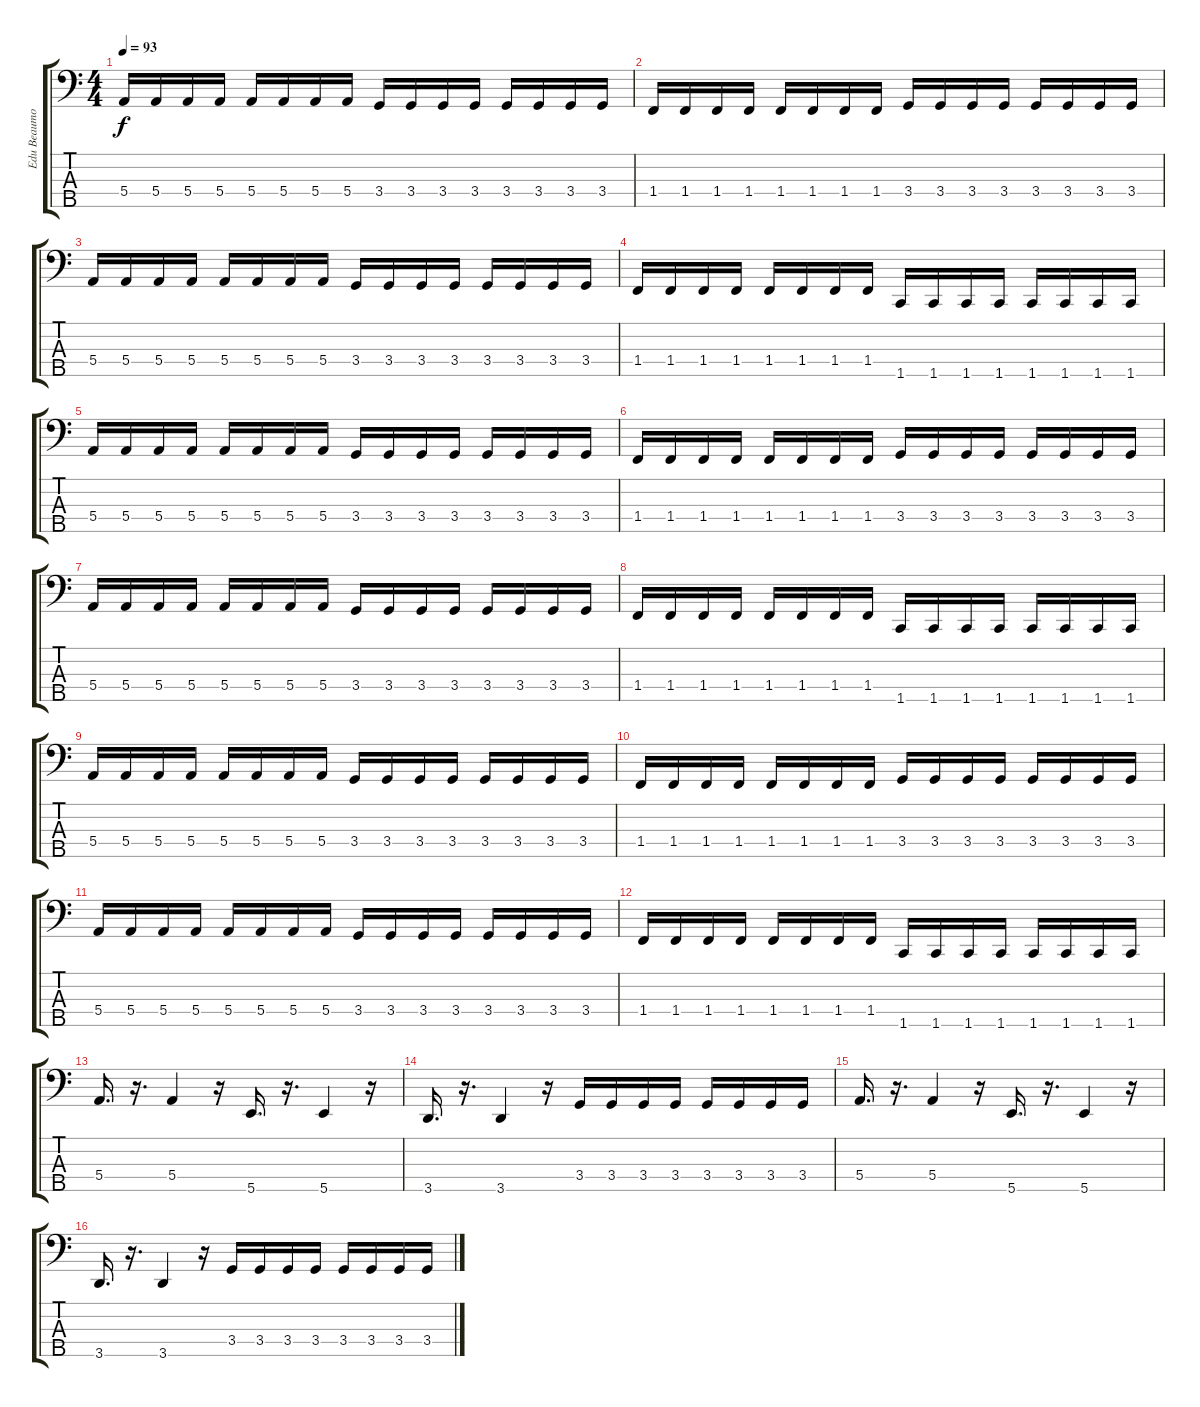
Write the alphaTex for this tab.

\track ("Edu Beaumont \"El Piñas\"" "Edu Beaumo") {instrument electricbassfinger}
\staff {score tabs}
\tuning (G2 D2 A1 E1 B0) {hide}
\ts (4 4)
\tempo 93
\clef f4
\ks c
5.4.16{dy f} 5.4.16 5.4.16 5.4.16 5.4.16 5.4.16 5.4.16 5.4.16 3.4.16 3.4.16 3.4.16 3.4.16 3.4.16 3.4.16 3.4.16 3.4.16 |
1.4.16 1.4.16 1.4.16 1.4.16 1.4.16 1.4.16 1.4.16 1.4.16 3.4.16 3.4.16 3.4.16 3.4.16 3.4.16 3.4.16 3.4.16 3.4.16 |
5.4.16 5.4.16 5.4.16 5.4.16 5.4.16 5.4.16 5.4.16 5.4.16 3.4.16 3.4.16 3.4.16 3.4.16 3.4.16 3.4.16 3.4.16 3.4.16 |
1.4.16 1.4.16 1.4.16 1.4.16 1.4.16 1.4.16 1.4.16 1.4.16 1.5.16 1.5.16 1.5.16 1.5.16 1.5.16 1.5.16 1.5.16 1.5.16 |
5.4.16 5.4.16 5.4.16 5.4.16 5.4.16 5.4.16 5.4.16 5.4.16 3.4.16 3.4.16 3.4.16 3.4.16 3.4.16 3.4.16 3.4.16 3.4.16 |
1.4.16 1.4.16 1.4.16 1.4.16 1.4.16 1.4.16 1.4.16 1.4.16 3.4.16 3.4.16 3.4.16 3.4.16 3.4.16 3.4.16 3.4.16 3.4.16 |
5.4.16 5.4.16 5.4.16 5.4.16 5.4.16 5.4.16 5.4.16 5.4.16 3.4.16 3.4.16 3.4.16 3.4.16 3.4.16 3.4.16 3.4.16 3.4.16 |
1.4.16 1.4.16 1.4.16 1.4.16 1.4.16 1.4.16 1.4.16 1.4.16 1.5.16 1.5.16 1.5.16 1.5.16 1.5.16 1.5.16 1.5.16 1.5.16 |
5.4.16 5.4.16 5.4.16 5.4.16 5.4.16 5.4.16 5.4.16 5.4.16 3.4.16 3.4.16 3.4.16 3.4.16 3.4.16 3.4.16 3.4.16 3.4.16 |
1.4.16 1.4.16 1.4.16 1.4.16 1.4.16 1.4.16 1.4.16 1.4.16 3.4.16 3.4.16 3.4.16 3.4.16 3.4.16 3.4.16 3.4.16 3.4.16 |
5.4.16 5.4.16 5.4.16 5.4.16 5.4.16 5.4.16 5.4.16 5.4.16 3.4.16 3.4.16 3.4.16 3.4.16 3.4.16 3.4.16 3.4.16 3.4.16 |
1.4.16 1.4.16 1.4.16 1.4.16 1.4.16 1.4.16 1.4.16 1.4.16 1.5.16 1.5.16 1.5.16 1.5.16 1.5.16 1.5.16 1.5.16 1.5.16 |
5.4.16{d} r.16{d} 5.4.4 r.16 5.5.16{d} r.16{d} 5.5.4 r.16 |
3.5.16{d} r.16{d} 3.5.4 r.16 3.4.16 3.4.16 3.4.16 3.4.16 3.4.16 3.4.16 3.4.16 3.4.16 |
5.4.16{d} r.16{d} 5.4.4 r.16 5.5.16{d} r.16{d} 5.5.4 r.16 |
3.5.16{d} r.16{d} 3.5.4 r.16 3.4.16 3.4.16 3.4.16 3.4.16 3.4.16 3.4.16 3.4.16 3.4.16
